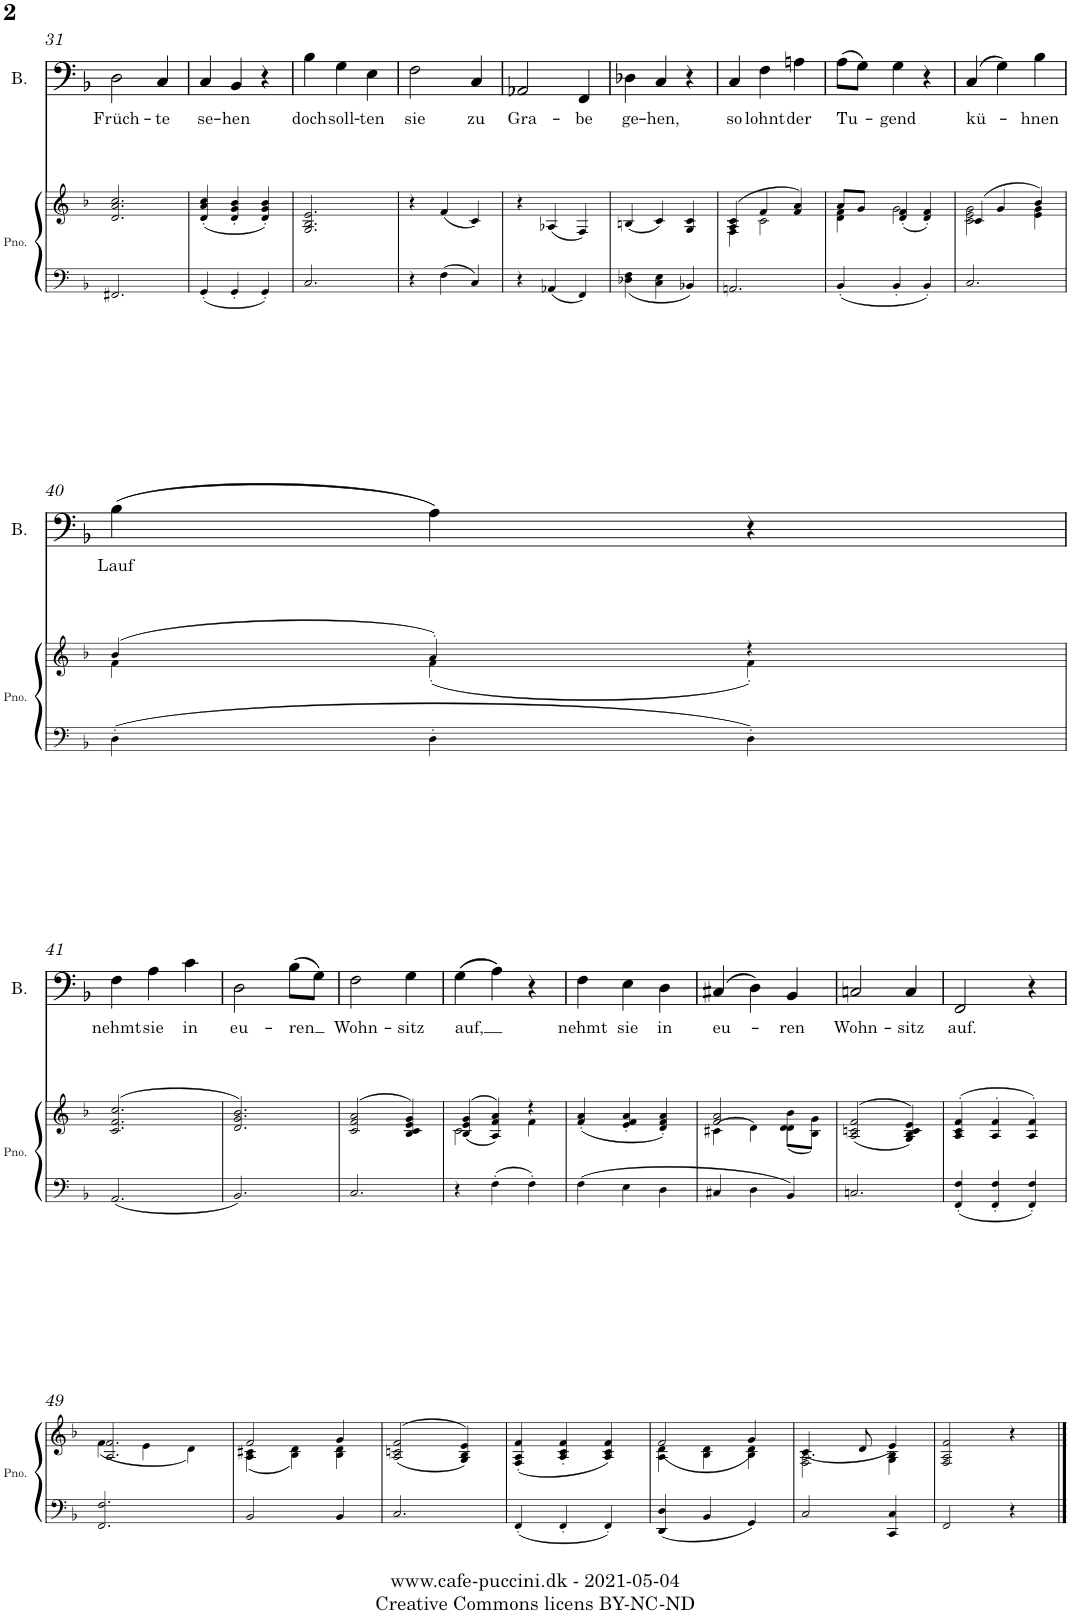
**kern	**kern	**kern	**text
*part2	*part2	*part1	*part1
*staff3	*staff2	*staff1	*staff1
*I"Piano	*	*I"Bass (Sarastro)	*
*I'Pno.	*	*I'B.	*
!!LO:PB:g=z
*clefF4	*clefG2	*clefF4	*
*k[b-]	*k[b-]	*k[b-]	*
*M3/4	*M3/4	*M3/4	*
=31	=31	=31	=31
!	!	!	!LO:LY:b
2.FF#X/	2.d/ 2.a/ 2.cc/	2D\	Früch-
!	!	!	!LO:LY:b
.	.	4C/	-te
=32	=32	=32	=32
!	!	!	!LO:LY:b
4GG'/	(4d/' 4a/' 4cc/'	4C/	se-
!	!	!	!LO:LY:b
4GG'/	4d/' 4g/' 4b-/'	4BB-/	-hen
4GG'/	4d/' 4g/' 4b-/')	4r	.
=33	=33	=33	=33
!	!	!	!LO:LY:b
2.C/	2.G/ 2.B-/ 2.e/	4B-\	doch
!	!	!	!LO:LY:b
.	.	4G\	soll-
!	!	!	!LO:LY:b
.	.	4E\	-ten
=34	=34	=34	=34
!	!	!	!LO:LY:b
4r	4r	2F\	sie
4F\	(4f/	.	.
!	!	!	!LO:LY:b
4C/	4c/)	4C/	zu
=35	=35	=35	=35
!	!	!	!LO:LY:b
4r	4r	2AA-X/	Gra-
4AA-X/	(4A-X/	.	.
!	!	!	!LO:LY:b
4FF/	4F/)	4FF/	-be
=36	=36	=36	=36
!	!	!	!LO:LY:b
4D-X\ 4F\	(4Bn/	4D-X\	ge-
!	!	!	!LO:LY:b
4C\ 4E\	4c/)	4C/	-hen,
4BB-X/	4G/ 4c/	4r	.
=37	=37	=37	=37
*	*^	*	*
!	!	!	!	!LO:LY:b
2.AAn/	(4A/ 4c/	4F\	4C/	so
!	!	!	!	!LO:LY:b
.	4f/	2c\	4F\	lohnt
!	!	!	!	!LO:LY:b
.	4f/ 4a/)	.	4An\	der
=38	=38	=38	=38	=38
!	!	!	!	!LO:LY:b
4BB-'/	4d\ 4f\	8a/L	(8A\L	Tu-
.	.	8g/J	8G\J)	.
!	!	!	!	!LO:LY:b
4BB-'/	(<4d/'< 4f/'<	2g\	4G\	gend
4BB-'/	4d/'< 4f/'<)	.	4r	.
=39	=39	=39	=39	=39
!	!	!	!	!LO:LY:b
2.C/	(4c/	2c\ 2e\ 2g\	(4C/	kü-
.	4g/	.	4G\)	.
!	!	!	!	!LO:LY:b
.	4b-/)	4e\ 4g\	4B-\	-hnen
!!LO:LB:g=z
=40	=40	=40	=40	=40
!	!	!	!	!LO:LY:b
4D'\	(4b-/	4f\	(4B-\	Lauf
4D'\	4a'/)	(4f'\	4A\)	.
4D'\	4r	4f'\)	4r	.
!!LO:LB:g=z
=41	=41	=41	=41	=41
!	!	!	!	!LO:LY:b
*	*v	*v	*	*
2.AA/	(>2.c/ 2.f/ 2.cc/	4F\	nehmt
!	!	!	!LO:LY:b
.	.	4A\	sie
!	!	!	!LO:LY:b
.	.	4c\	in
=42	=42	=42	=42
!	!	!	!LO:LY:b
2.BB-/	2.d/ 2.g/ 2.b-/)	2D\	eu-
!	!	!	!LO:LY:b
.	.	(8B-\L	-ren
.	.	8G\J)	.
=43	=43	=43	=43
!	!	!	!LO:LY:b
2.C/	(>2c/ 2f/ 2a/	2F\	Wohn-
!	!	!	!LO:LY:b
.	4B-/ 4c/ 4e/ 4g/)	4G\	-sitz
=44	=44	=44	=44
*	*^	*	*
!	!	!	!	!LO:LY:b
4r	(<(4B-/ 4e/ 4g/	2c\	(4G\	auf,
4F'\	4A/ 4f/ 4a/))	.	4A\)	.
4F'\	4r	4f\	4r	.
=45	=45	=45	=45	=45
!	!	!	!	!LO:LY:b
*	*v	*v	*	*
4F\	(4f/' 4a/'	4F\	nehmt
!	!	!	!LO:LY:b
4E\	4e/' 4f/' 4a/'	4E\	sie
!	!	!	!LO:LY:b
4D\	4d/' 4f/' 4a/')	4D\	in
=46	=46	=46	=46
*	*^	*	*
!	!	!	!	!LO:LY:b
4C#X/	(4c#X\	2f/ 2a/	(4C#X/	eu-
4D\	4d\)	.	4D\)	.
!	!	!	!	!LO:LY:b
4BB-/	4d\	(<8d\ 8b-\L	4BB-/	-ren
.	.	8B-\ 8g\J)	.	.
=47	=47	=47	=47	=47
!	!	!	!	!LO:LY:b
*	*v	*v	*	*
2.Cn/	(>(<2A/ 2cn/ 2f/	2Cn/	Wohn-
!	!	!	!LO:LY:b
.	4G/ 4B-/ 4c/ 4e/))	4C/	-sitz
=48	=48	=48	=48
!	!	!	!LO:LY:b
4FF/' 4F/'	(>4A/'> 4c/'> 4f/'>	2FF/	auf.
4FF/' 4F/'	4A/'> 4f/'>	.	.
4FF/' 4F/'	4A/'> 4f/'>)	4r	.
!!LO:LB:g=z
=49	=49	=49	=49
*	*^	*	*
2.FF/ 2.F/	2.A/ 2.f/	(4f\	2.r	.
.	.	4e\	.	.
.	.	4d\)	.	.
=50	=50	=50	=50	=50
2BB-/	2f/	(4A\ 4c#X\	2.r	.
.	.	4B-\ 4d\)	.	.
4BB-/	4g/	4B-\ 4d\	.	.
*	*v	*v	*	*
=51	=51	=51	=51
2.C/	(>(2A/ 2cn/ 2f/	2.r	.
.	4G/ 4B-/ 4e/))	.	.
=52	=52	=52	=52
4FF'/	(4F/' 4A/' 4f/'	2.r	.
4FF'/	4A/' 4c/' 4f/'	.	.
4FF'/	4A/ 4c/ 4f/)	.	.
=53	=53	=53	=53
*	*^	*	*
4DD/ 4D/	4A\ 4d\	(2f/	2.r	.
4BB-/	4B-\ 4d\	.	.	.
4GG/	4B-\ 4d\	4g/)	.	.
=54	=54	=54	=54	=54
2C/	2F\ 2A\	(4.c/	2.r	.
.	.	8d/	.	.
4CC/ 4C/	4G\ 4B-\	4e/)	.	.
*	*v	*v	*	*
=55	=55	=55	=55
2FF/	2F/ 2A/ 2f/	2.r	.
4r	4r	.	.
==	==	==	==
*-	*-	*-	*-
